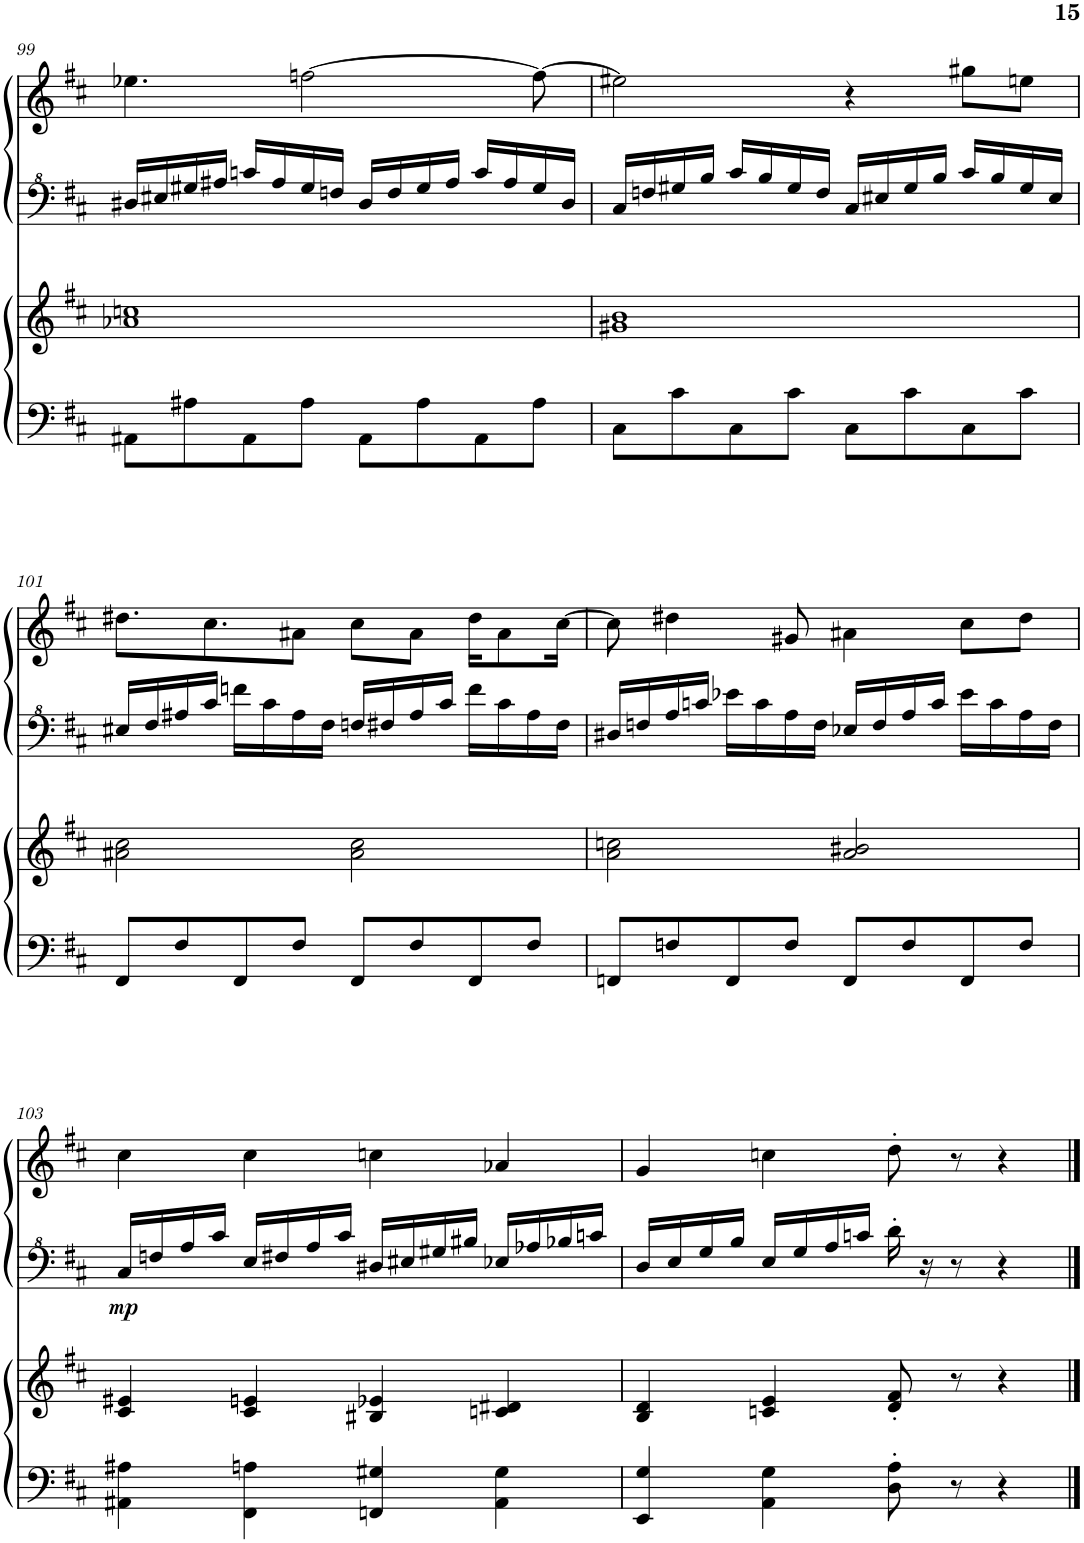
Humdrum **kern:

**kern	**kern	**kern	**dynam	**kern
*part4	*part3	*part2	*part2	*part1
*staff4	*staff3	*staff2	*staff2	*staff1
*I"ピアノ	*I"ピアノ	*I"ピアノ	*	*I"ピアノ
!!LO:PB:g=z
*clefF4	*clefG2	*clefF^4	*	*clefG2
*k[f#c#]	*k[f#c#]	*k[f#c#]	*	*k[f#c#]
*M4/4	*M4/4	*M4/4	*	*M4/4
=99	=99	=99	=99	=99
8AA#X\L	1a-X 1ccn	16d#X/LL	.	4.ee-X\
.	.	16e#X/	.	.
8A#X\	.	16g#X/	.	.
.	.	16a#X/JJ	.	.
8AA#\	.	16ccn/LL	.	.
.	.	16a#/	.	.
8A#\J	.	16g#/	.	[2ffn\
.	.	16fn/JJ	.	.
8AA#\L	.	16d#/LL	.	.
.	.	16f/	.	.
8A#\	.	16g#/	.	.
.	.	16a#/JJ	.	.
8AA#\	.	16cc/LL	.	.
.	.	16a#/	.	.
8A#\J	.	16g#/	.	8ff\_
.	.	16d#/JJ	.	.
=100	=100	=100	=100	=100
8C#\L	1g#X 1b	16c#/LL	.	2ee#X\]
.	.	16fn/	.	.
8c#\	.	16g#X/	.	.
.	.	16b/JJ	.	.
8C#\	.	16cc#/LL	.	.
.	.	16b/	.	.
8c#\J	.	16g#/	.	.
.	.	16f/JJ	.	.
8C#\L	.	16c#/LL	.	4r
.	.	16e#X/	.	.
8c#\	.	16g#/	.	.
.	.	16b/JJ	.	.
8C#\	.	16cc#/LL	.	8gg#X\L
.	.	16b/	.	.
8c#\J	.	16g#/	.	8een\J
.	.	16e#/JJ	.	.
!!LO:LB:g=z
=101	=101	=101	=101	=101
8FF#/L	2a#X\ 2cc#\	16e#X/LL	.	8.dd#X\L
.	.	16f#/	.	.
8F#/	.	16a#X/	.	.
.	.	16cc#/JJ	.	8.cc#\
8FF#/	.	16ffn\LL	.	.
.	.	16cc#\	.	.
8F#/J	.	16a#\	.	8a#X\J
.	.	16f#\JJ	.	.
8FF#/L	2a#\ 2cc#\	16fn/LL	.	8cc#\L
.	.	16f#X/	.	.
8F#/	.	16a#/	.	8a#\J
.	.	16cc#/JJ	.	.
8FF#/	.	16ff\LL	.	16dd#\KL
.	.	16cc#\	.	8a#\
8F#/J	.	16a#\	.	.
.	.	16f#\JJ	.	[16cc#\Jk
=102	=102	=102	=102	=102
8FFn/L	2a\ 2ccn\	16d#X/LL	.	8cc#\]
.	.	16fn/	.	.
8Fn/	.	16a/	.	4dd#X\
.	.	16ccn/JJ	.	.
8FF/	.	16ee-X\LL	.	.
.	.	16cc\	.	.
8F/J	.	16a\	.	8g#X/
.	.	16f\JJ	.	.
8FF/L	2a/ 2b#X/	16e-X/LL	.	4a#X\
.	.	16f/	.	.
8F/	.	16a/	.	.
.	.	16cc/JJ	.	.
8FF/	.	16ee-\LL	.	8cc#\L
.	.	16cc\	.	.
8F/J	.	16a\	.	8dd#\J
.	.	16f\JJ	.	.
!!LO:LB:g=z
=103	=103	=103	=103	=103
!	!	!	!LO:DY:b	!
4AA#X\ 4A#X\	4c#/ 4e#X/	16c#/LL	mp	4cc#\
.	.	16fn/	.	.
.	.	16a/	.	.
.	.	16cc#/JJ	.	.
4FF#\ 4An\	4c#/ 4en/	16e/LL	.	4cc#\
.	.	16f#X/	.	.
.	.	16a/	.	.
.	.	16cc#/JJ	.	.
4FFn/ 4G#X/	4B#X/ 4e-X/	16d#X/LL	.	4ccn\
.	.	16e#X/	.	.
.	.	16g#X/	.	.
.	.	16b#X/JJ	.	.
4AA#\ 4G#\	4cn/ 4d#X/	16e-X/LL	.	4a-X/
.	.	16a-X/	.	.
.	.	16b-X/	.	.
.	.	16ccn/JJ	.	.
=104	=104	=104	=104	=104
4EE/ 4G/	4B/ 4d/	16d/LL	.	4g/
.	.	16e/	.	.
.	.	16g/	.	.
.	.	16b/JJ	.	.
4AA\ 4G\	4cn/ 4e/	16e/LL	.	4ccn\
.	.	16g/	.	.
.	.	16a/	.	.
.	.	16ccn/JJ	.	.
8D\' 8A\'	8d/' 8f#/'	16dd'\	.	8dd'\
.	.	16r	.	.
8r	8r	8r	.	8r
4r	4r	4r	.	4r
==	==	==	==	==
*-	*-	*-	*-	*-
